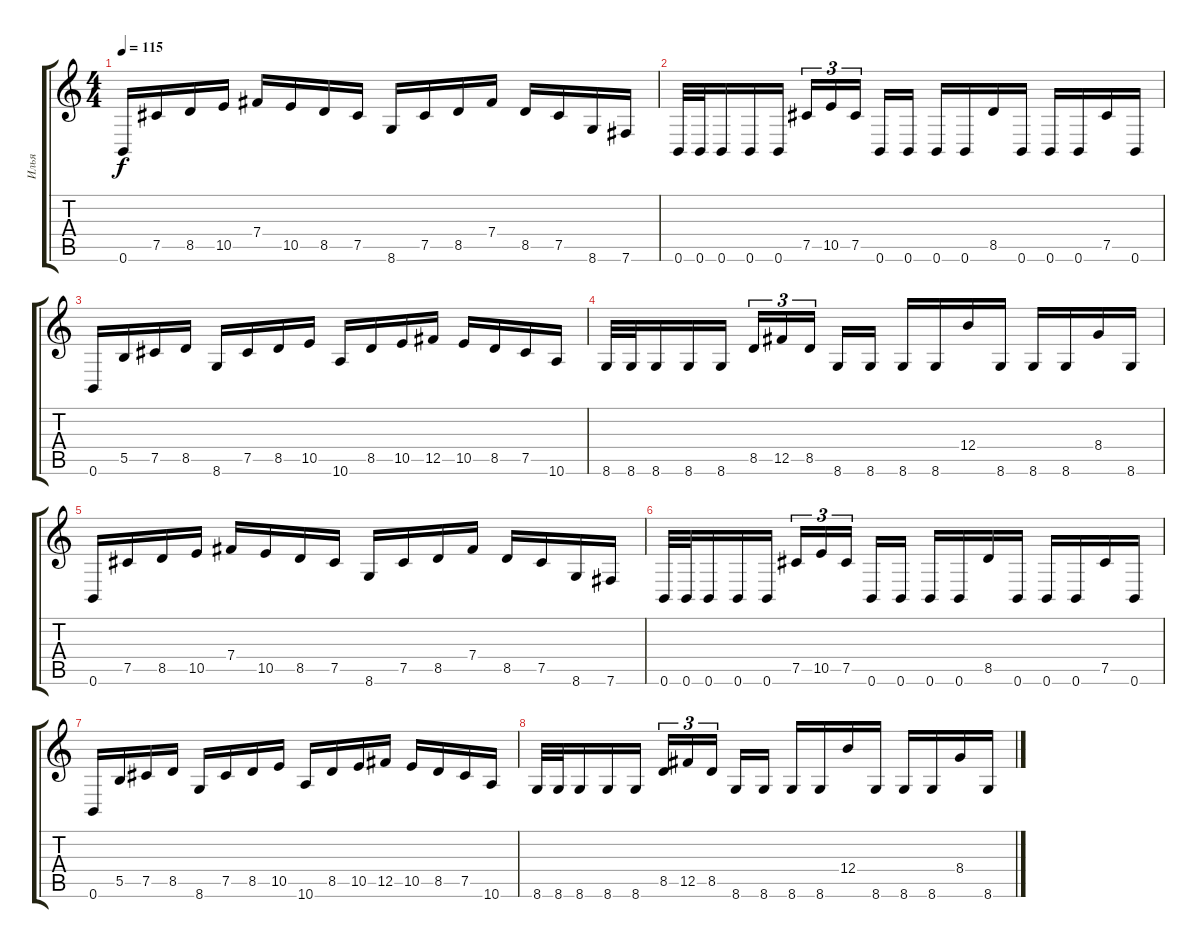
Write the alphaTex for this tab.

\track ("Илья" "Илья") {instrument distortionguitar}
\staff {score tabs}
\tuning (Db4 Ab3 E3 B2 Gb2 B1) {hide}
\ts (4 4)
\tempo 115
\clef g2
\ks c
0.6.16{dy f} 7.5.16 8.5.16 10.5.16 7.4.16 10.5.16 8.5.16 7.5.16 8.6.16 7.5.16 8.5.16 7.4.16 8.5.16 7.5.16 8.6.16 7.6.16 |
0.6.32 0.6.32 0.6.16 0.6.16 0.6.16 7.5.16{tu (3 2)} 10.5.16{tu (3 2)} 7.5.16{tu (3 2) beam splitsecondary} 0.6.16 0.6.16 0.6.16 0.6.16 8.5.16 0.6.16 0.6.16 0.6.16 7.5.16 0.6.16 |
0.6.16 5.5.16 7.5.16 8.5.16 8.6.16 7.5.16 8.5.16 10.5.16 10.6.16 8.5.16 10.5.16 12.5.16 10.5.16 8.5.16 7.5.16 10.6.16 |
8.6.32 8.6.32 8.6.16 8.6.16 8.6.16 8.5.16{tu (3 2)} 12.5.16{tu (3 2)} 8.5.16{tu (3 2) beam splitsecondary} 8.6.16 8.6.16 8.6.16 8.6.16 12.4.16 8.6.16 8.6.16 8.6.16 8.4.16 8.6.16 |
0.6.16 7.5.16 8.5.16 10.5.16 7.4.16 10.5.16 8.5.16 7.5.16 8.6.16 7.5.16 8.5.16 7.4.16 8.5.16 7.5.16 8.6.16 7.6.16 |
0.6.32 0.6.32 0.6.16 0.6.16 0.6.16 7.5.16{tu (3 2)} 10.5.16{tu (3 2)} 7.5.16{tu (3 2) beam splitsecondary} 0.6.16 0.6.16 0.6.16 0.6.16 8.5.16 0.6.16 0.6.16 0.6.16 7.5.16 0.6.16 |
0.6.16 5.5.16 7.5.16 8.5.16 8.6.16 7.5.16 8.5.16 10.5.16 10.6.16 8.5.16 10.5.16 12.5.16 10.5.16 8.5.16 7.5.16 10.6.16 |
8.6.32 8.6.32 8.6.16 8.6.16 8.6.16 8.5.16{tu (3 2)} 12.5.16{tu (3 2)} 8.5.16{tu (3 2) beam splitsecondary} 8.6.16 8.6.16 8.6.16 8.6.16 12.4.16 8.6.16 8.6.16 8.6.16 8.4.16 8.6.16
